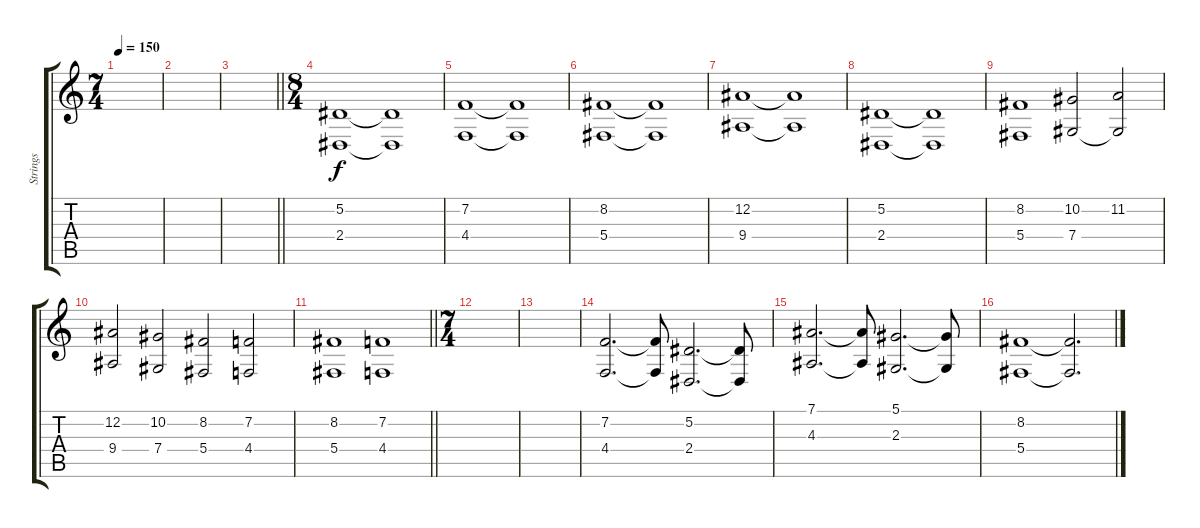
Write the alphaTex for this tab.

\track ("Strings" "Strings") {instrument stringensemble2}
\staff {score tabs}
\tuning (Eb4 Bb3 Gb3 Db3 Ab2 Eb2) {hide}
\ts (7 4)
\tempo 150
\clef g2
\ks c
|
|
\barLineRight lightlight
|
\ts (8 4)
\section ("" "")
(5.2 2.4).1{volume 10 instrument stringensemble2} (5.2{t} 2.4{t}).1 |
(7.2 4.4).1 (7.2{t} 4.4{t}).1 |
(8.2 5.4).1 (8.2{t} 5.4{t}).1 |
(12.2 9.4).1 (12.2{t} 9.4{t}).1 |
(5.2 2.4).1 (5.2{t} 2.4{t}).1 |
(8.2 5.4).1 (10.2 7.4).2 (11.2 7.4{t}).2 |
(12.2 9.4).2 (10.2 7.4).2 (8.2 5.4).2 (7.2 4.4).2 |
\barLineRight lightlight
(8.2 5.4).1 (7.2 4.4).1 |
\ts (7 4)
\section ("" "")
|
|
(7.2 4.4).2{d} (7.2{t} 4.4{t}).8 (5.2 2.4).2{d} (5.2{t} 2.4{t}).8 |
(7.1 4.3).2{d} (7.1{t} 4.3{t}).8 (5.1 2.3).2{d} (5.1{t} 2.3{t}).8 |
(8.2 5.4).1 (8.2{t} 5.4{t}).2{d}
